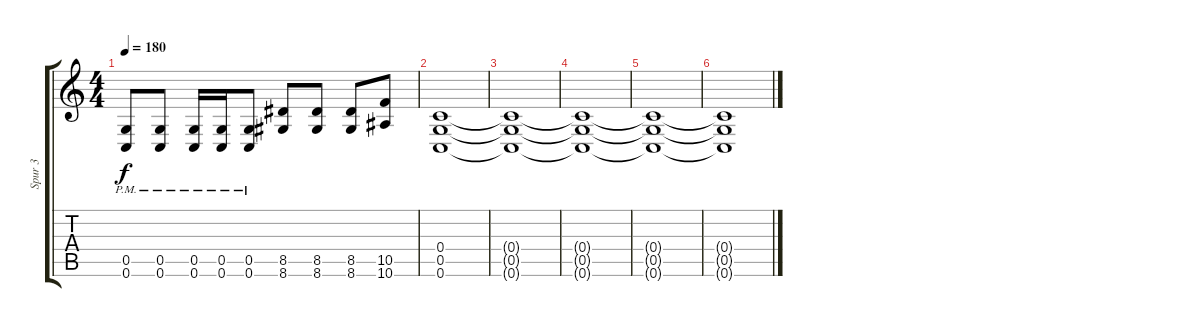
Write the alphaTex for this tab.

\track ("Spur 3" "Spur 3") {instrument overdrivenguitar}
\staff {score tabs}
\tuning (D4 A3 F3 C3 G2 C2) {hide}
\ts (4 4)
\tempo 180
\clef g2
\ks c
(0.5{pm} 0.6{pm}).8{dy f} (0.5{pm} 0.6{pm}).8 (0.5{pm} 0.6{pm}).16 (0.5{pm} 0.6{pm}).16 (0.5{pm} 0.6{pm}).8 (8.5 8.6).8 (8.5 8.6).8 (8.5 8.6).8 (10.5 10.6).8 |
(0.4 0.5 0.6).1 |
(0.4{t} 0.5{t} 0.6{t}).1 |
(0.4{t} 0.5{t} 0.6{t}).1 |
(0.4{t} 0.5{t} 0.6{t}).1 |
(0.4{t} 0.5{t} 0.6{t}).1
